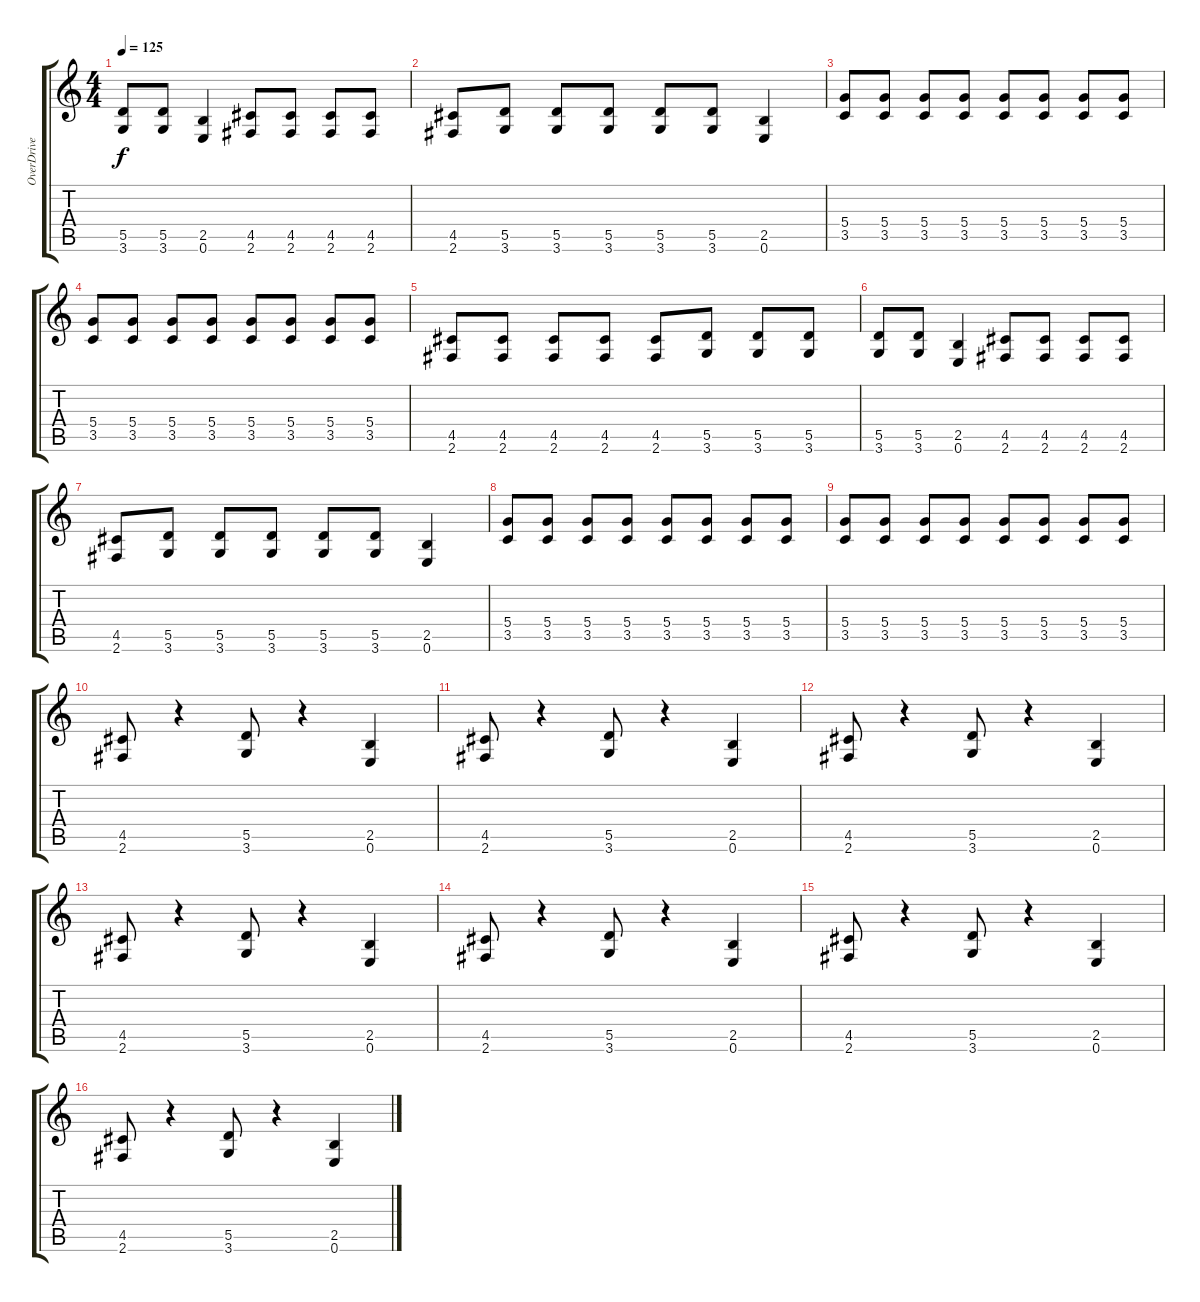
\track ("OverDrive" "OverDrive") {instrument overdrivenguitar}
\staff {score tabs}
\tuning (E4 B3 G3 D3 A2 E2) {hide}
\ts (4 4)
\tempo 125
\clef g2
\ks c
(5.5 3.6).8{dy f} (5.5 3.6).8 (2.5 0.6).4 (4.5 2.6).8 (4.5 2.6).8 (4.5 2.6).8 (4.5 2.6).8 |
(4.5 2.6).8 (5.5 3.6).8 (5.5 3.6).8 (5.5 3.6).8 (5.5 3.6).8 (5.5 3.6).8 (2.5 0.6).4 |
(5.4 3.5).8 (5.4 3.5).8 (5.4 3.5).8 (5.4 3.5).8 (5.4 3.5).8 (5.4 3.5).8 (5.4 3.5).8 (5.4 3.5).8 |
(5.4 3.5).8 (5.4 3.5).8 (5.4 3.5).8 (5.4 3.5).8 (5.4 3.5).8 (5.4 3.5).8 (5.4 3.5).8 (5.4 3.5).8 |
(4.5 2.6).8 (4.5 2.6).8 (4.5 2.6).8 (4.5 2.6).8 (4.5 2.6).8 (5.5 3.6).8 (5.5 3.6).8 (5.5 3.6).8 |
(5.5 3.6).8 (5.5 3.6).8 (2.5 0.6).4 (4.5 2.6).8 (4.5 2.6).8 (4.5 2.6).8 (4.5 2.6).8 |
(4.5 2.6).8 (5.5 3.6).8 (5.5 3.6).8 (5.5 3.6).8 (5.5 3.6).8 (5.5 3.6).8 (2.5 0.6).4 |
(5.4 3.5).8 (5.4 3.5).8 (5.4 3.5).8 (5.4 3.5).8 (5.4 3.5).8 (5.4 3.5).8 (5.4 3.5).8 (5.4 3.5).8 |
(5.4 3.5).8 (5.4 3.5).8 (5.4 3.5).8 (5.4 3.5).8 (5.4 3.5).8 (5.4 3.5).8 (5.4 3.5).8 (5.4 3.5).8 |
(4.5 2.6).8 r.4 (5.5 3.6).8 r.4 (2.5 0.6).4 |
(4.5 2.6).8 r.4 (5.5 3.6).8 r.4 (2.5 0.6).4 |
(4.5 2.6).8 r.4 (5.5 3.6).8 r.4 (2.5 0.6).4 |
(4.5 2.6).8 r.4 (5.5 3.6).8 r.4 (2.5 0.6).4 |
(4.5 2.6).8 r.4 (5.5 3.6).8 r.4 (2.5 0.6).4 |
(4.5 2.6).8 r.4 (5.5 3.6).8 r.4 (2.5 0.6).4 |
(4.5 2.6).8 r.4 (5.5 3.6).8 r.4 (2.5 0.6).4
